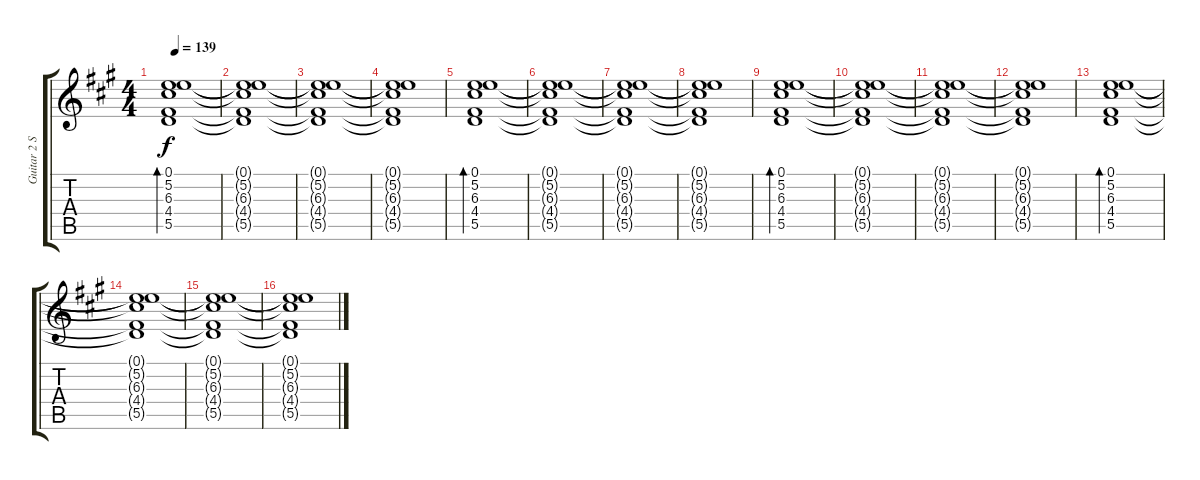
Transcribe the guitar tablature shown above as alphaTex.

\track ("Guitar 2 Standard Tuning" "Guitar 2 S") {instrument electricguitarjazz}
\staff {score tabs}
\tuning (E4 B3 G3 D3 A2 E2) {hide}
\ts (4 4)
\tempo 139
\clef g2
\ks a
(0.1 5.2 6.3 4.4 5.5).1{bd 240 dy f} |
(0.1{t} 5.2{t} 6.3{t} 4.4{t} 5.5{t}).1 |
(0.1{t} 5.2{t} 6.3{t} 4.4{t} 5.5{t}).1 |
(0.1{t} 5.2{t} 6.3{t} 4.4{t} 5.5{t}).1 |
(0.1 5.2 6.3 4.4 5.5).1{bd 240} |
(0.1{t} 5.2{t} 6.3{t} 4.4{t} 5.5{t}).1 |
(0.1{t} 5.2{t} 6.3{t} 4.4{t} 5.5{t}).1 |
(0.1{t} 5.2{t} 6.3{t} 4.4{t} 5.5{t}).1 |
(0.1 5.2 6.3 4.4 5.5).1{bd 240} |
(0.1{t} 5.2{t} 6.3{t} 4.4{t} 5.5{t}).1 |
(0.1{t} 5.2{t} 6.3{t} 4.4{t} 5.5{t}).1 |
(0.1{t} 5.2{t} 6.3{t} 4.4{t} 5.5{t}).1 |
(0.1 5.2 6.3 4.4 5.5).1{bd 240} |
(0.1{t} 5.2{t} 6.3{t} 4.4{t} 5.5{t}).1 |
(0.1{t} 5.2{t} 6.3{t} 4.4{t} 5.5{t}).1 |
(0.1{t} 5.2{t} 6.3{t} 4.4{t} 5.5{t}).1
